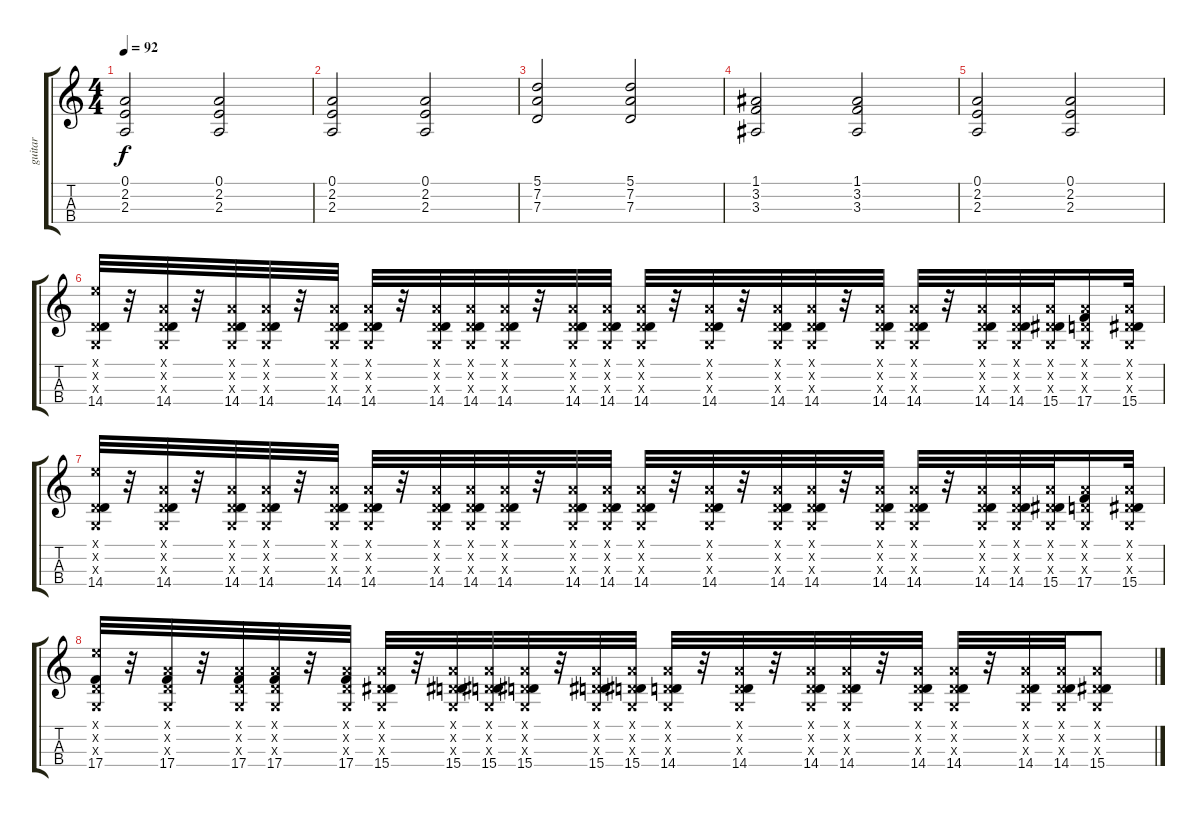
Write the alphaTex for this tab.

\track ("guitar" "guitar") {instrument distortionguitar}
\staff {score tabs}
\tuning (A3 D3 G2 C2) {hide}
\ts (4 4)
\tempo 92
\clef g2
\ks c
(0.1 2.2 2.3).2{dy f} (0.1 2.2 2.3).2 |
(0.1 2.2 2.3).2 (0.1 2.2 2.3).2 |
(5.1 7.2 7.3).2 (5.1 7.2 7.3).2 |
(1.1 3.2 3.3).2 (1.1 3.2 3.3).2 |
(0.1 2.2 2.3).2 (0.1 2.2 2.3).2 |
(7.1{x} 0.2{x} 0.3{x} 14.4).32 r.32 (0.1{x} 0.2{x} 0.3{x} 14.4).32 r.32 (0.1{x} 0.2{x} 0.3{x} 14.4).32 (0.1{x} 0.2{x} 0.3{x} 14.4).32 r.32 (0.1{x} 0.2{x} 0.3{x} 14.4).32 (0.1{x} 0.2{x} 0.3{x} 14.4).32 r.32 (0.1{x} 0.2{x} 0.3{x} 14.4).32 (0.1{x} 0.2{x} 0.3{x} 14.4).32 (0.1{x} 0.2{x} 0.3{x} 14.4).32 r.32 (0.1{x} 0.2{x} 0.3{x} 14.4).32 (0.1{x} 0.2{x} 0.3{x} 14.4).32 (0.1{x} 0.2{x} 0.3{x} 14.4).32 r.32 (0.1{x} 0.2{x} 0.3{x} 14.4).32 r.32 (0.1{x} 0.2{x} 0.3{x} 14.4).32 (0.1{x} 0.2{x} 0.3{x} 14.4).32 r.32 (0.1{x} 0.2{x} 0.3{x} 14.4).32 (0.1{x} 0.2{x} 0.3{x} 14.4).32 r.32 (0.1{x} 0.2{x} 0.3{x} 14.4).32 (0.1{x} 0.2{x} 0.3{x} 14.4).32 (0.1{x} 0.2{x} 0.3{x} 15.4).32 (0.1{x} 0.2{x} 0.3{x} 17.4).16 (0.1{x} 0.2{x} 0.3{x} 15.4).32 |
(7.1{x} 0.2{x} 0.3{x} 14.4).32 r.32 (0.1{x} 0.2{x} 0.3{x} 14.4).32 r.32 (0.1{x} 0.2{x} 0.3{x} 14.4).32 (0.1{x} 0.2{x} 0.3{x} 14.4).32 r.32 (0.1{x} 0.2{x} 0.3{x} 14.4).32 (0.1{x} 0.2{x} 0.3{x} 14.4).32 r.32 (0.1{x} 0.2{x} 0.3{x} 14.4).32 (0.1{x} 0.2{x} 0.3{x} 14.4).32 (0.1{x} 0.2{x} 0.3{x} 14.4).32 r.32 (0.1{x} 0.2{x} 0.3{x} 14.4).32 (0.1{x} 0.2{x} 0.3{x} 14.4).32 (0.1{x} 0.2{x} 0.3{x} 14.4).32 r.32 (0.1{x} 0.2{x} 0.3{x} 14.4).32 r.32 (0.1{x} 0.2{x} 0.3{x} 14.4).32 (0.1{x} 0.2{x} 0.3{x} 14.4).32 r.32 (0.1{x} 0.2{x} 0.3{x} 14.4).32 (0.1{x} 0.2{x} 0.3{x} 14.4).32 r.32 (0.1{x} 0.2{x} 0.3{x} 14.4).32 (0.1{x} 0.2{x} 0.3{x} 14.4).32 (0.1{x} 0.2{x} 0.3{x} 15.4).32 (0.1{x} 0.2{x} 0.3{x} 17.4).16 (0.1{x} 0.2{x} 0.3{x} 15.4).32 |
(7.1{x} 0.2{x} 0.3{x} 17.4).32 r.32 (0.1{x} 0.2{x} 0.3{x} 17.4).32 r.32 (0.1{x} 0.2{x} 0.3{x} 17.4).32 (0.1{x} 0.2{x} 0.3{x} 17.4).32 r.32 (0.1{x} 0.2{x} 0.3{x} 17.4).32 (0.1{x} 0.2{x} 0.3{x} 15.4).32 r.32 (0.1{x} 0.2{x} 0.3{x} 15.4).32 (0.1{x} 0.2{x} 0.3{x} 15.4).32 (0.1{x} 0.2{x} 0.3{x} 15.4).32 r.32 (0.1{x} 0.2{x} 0.3{x} 15.4).32 (0.1{x} 0.2{x} 0.3{x} 15.4).32 (0.1{x} 0.2{x} 0.3{x} 14.4).32 r.32 (0.1{x} 0.2{x} 0.3{x} 14.4).32 r.32 (0.1{x} 0.2{x} 0.3{x} 14.4).32 (0.1{x} 0.2{x} 0.3{x} 14.4).32 r.32 (0.1{x} 0.2{x} 0.3{x} 14.4).32 (0.1{x} 0.2{x} 0.3{x} 14.4).32 r.32 (0.1{x} 0.2{x} 0.3{x} 14.4).32 (0.1{x} 0.2{x} 0.3{x} 14.4).32 (0.1{x} 0.2{x} 0.3{x} 15.4).8
